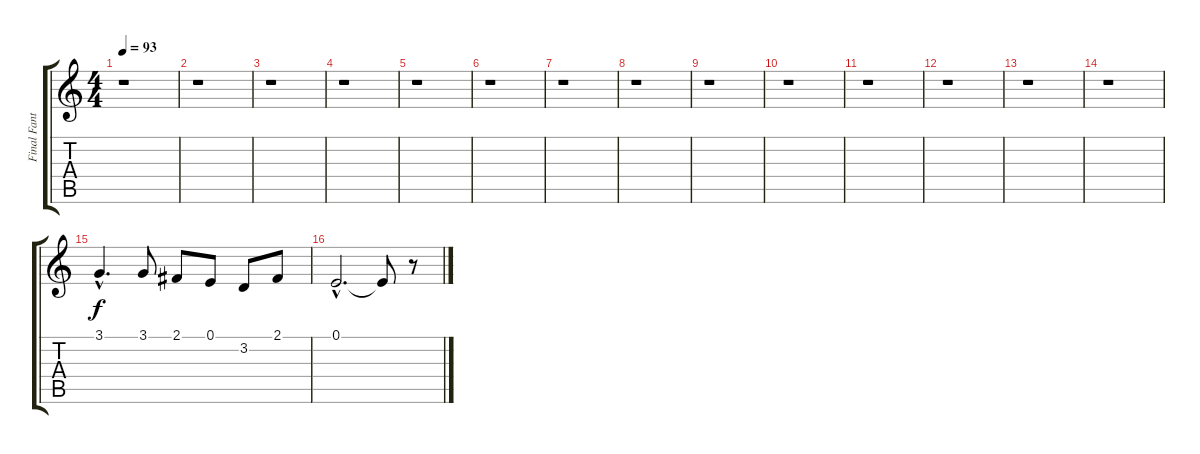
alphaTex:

\track ("Final Fantasy III" "Final Fant") {instrument englishhorn}
\staff {score tabs}
\tuning (E4 B3 G3 D3 A2 E2) {hide}
\ts (4 4)
\tempo 93
\clef g2
\ks c
r.1{dy f} |
r.1 |
r.1 |
r.1 |
r.1 |
r.1 |
r.1 |
r.1 |
r.1 |
r.1 |
r.1 |
r.1 |
r.1 |
r.1 |
3.1{hac}.4{d} 3.1.8 2.1.8 0.1.8 3.2.8 2.1.8 |
0.1{hac}.2{d} 0.1{t}.8 r.8
